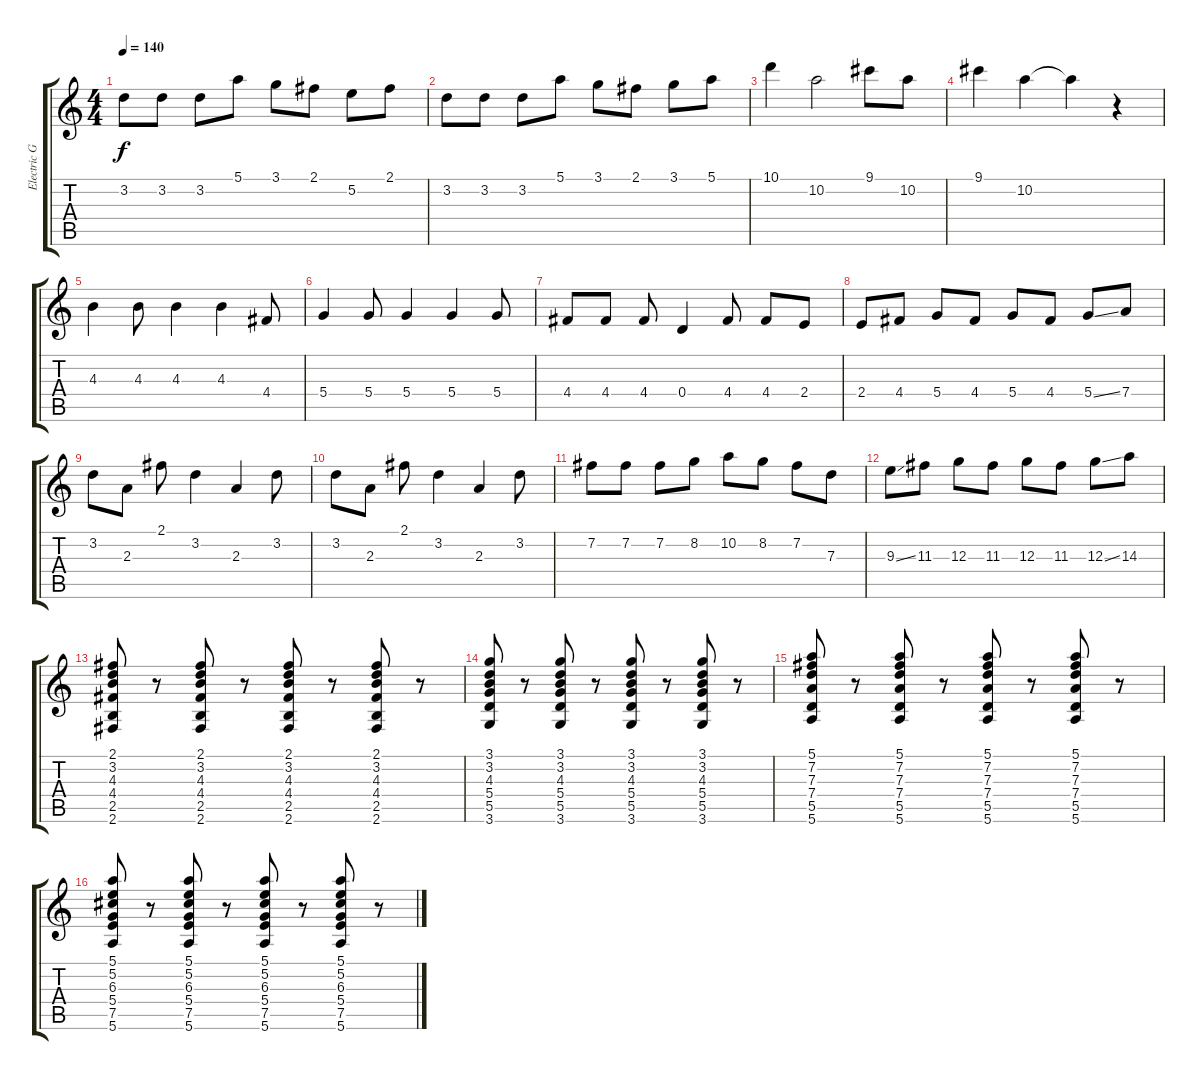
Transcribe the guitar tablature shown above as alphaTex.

\track ("Electric GT" "Electric G") {instrument electricguitarclean}
\staff {score tabs}
\tuning (E4 B3 G3 D3 A2 E2) {hide}
\ts (4 4)
\tempo 140
\clef g2
\ks c
3.2.8{dy f volume 10 instrument overdrivenguitar} 3.2.8 3.2.8 5.1.8 3.1.8 2.1.8 5.2.8 2.1.8 |
3.2.8 3.2.8 3.2.8 5.1.8 3.1.8 2.1.8 3.1.8 5.1.8 |
10.1.4 10.2.2 9.1.8 10.2.8 |
9.1.4 10.2.4 10.2{t}.4 r.4 |
4.3.4{instrument overdrivenguitar} 4.3.8 4.3.4 4.3.4 4.4.8 |
5.4.4 5.4.8 5.4.4 5.4.4 5.4.8 |
4.4.8 4.4.8 4.4.8 0.4.4 4.4.8 4.4.8 2.4.8 |
2.4.8 4.4.8 5.4.8 4.4.8 5.4.8 4.4.8 5.4{ss}.8 7.4.8 |
3.2.8 2.3.8 2.1.8 3.2.4 2.3.4 3.2.8 |
3.2.8 2.3.8 2.1.8 3.2.4 2.3.4 3.2.8 |
7.2.8 7.2.8 7.2.8 8.2.8 10.2.8 8.2.8 7.2.8 7.3.8 |
9.3{ss}.8 11.3.8 12.3.8 11.3.8 12.3.8 11.3.8 12.3{ss}.8 14.3.8 |
(2.1 3.2 4.3 4.4 2.5 2.6).8{instrument overdrivenguitar} r.8 (2.1 3.2 4.3 4.4 2.5 2.6).8 r.8 (2.1 3.2 4.3 4.4 2.5 2.6).8 r.8 (2.1 3.2 4.3 4.4 2.5 2.6).8 r.8 |
(3.1 3.2 4.3 5.4 5.5 3.6).8 r.8 (3.1 3.2 4.3 5.4 5.5 3.6).8 r.8 (3.1 3.2 4.3 5.4 5.5 3.6).8 r.8 (3.1 3.2 4.3 5.4 5.5 3.6).8 r.8 |
(5.1 7.2 7.3 7.4 5.5 5.6).8 r.8 (5.1 7.2 7.3 7.4 5.5 5.6).8 r.8 (5.1 7.2 7.3 7.4 5.5 5.6).8 r.8 (5.1 7.2 7.3 7.4 5.5 5.6).8 r.8 |
(5.1 5.2 6.3 5.4 7.5 5.6).8 r.8 (5.1 5.2 6.3 5.4 7.5 5.6).8 r.8 (5.1 5.2 6.3 5.4 7.5 5.6).8 r.8 (5.1 5.2 6.3 5.4 7.5 5.6).8 r.8
